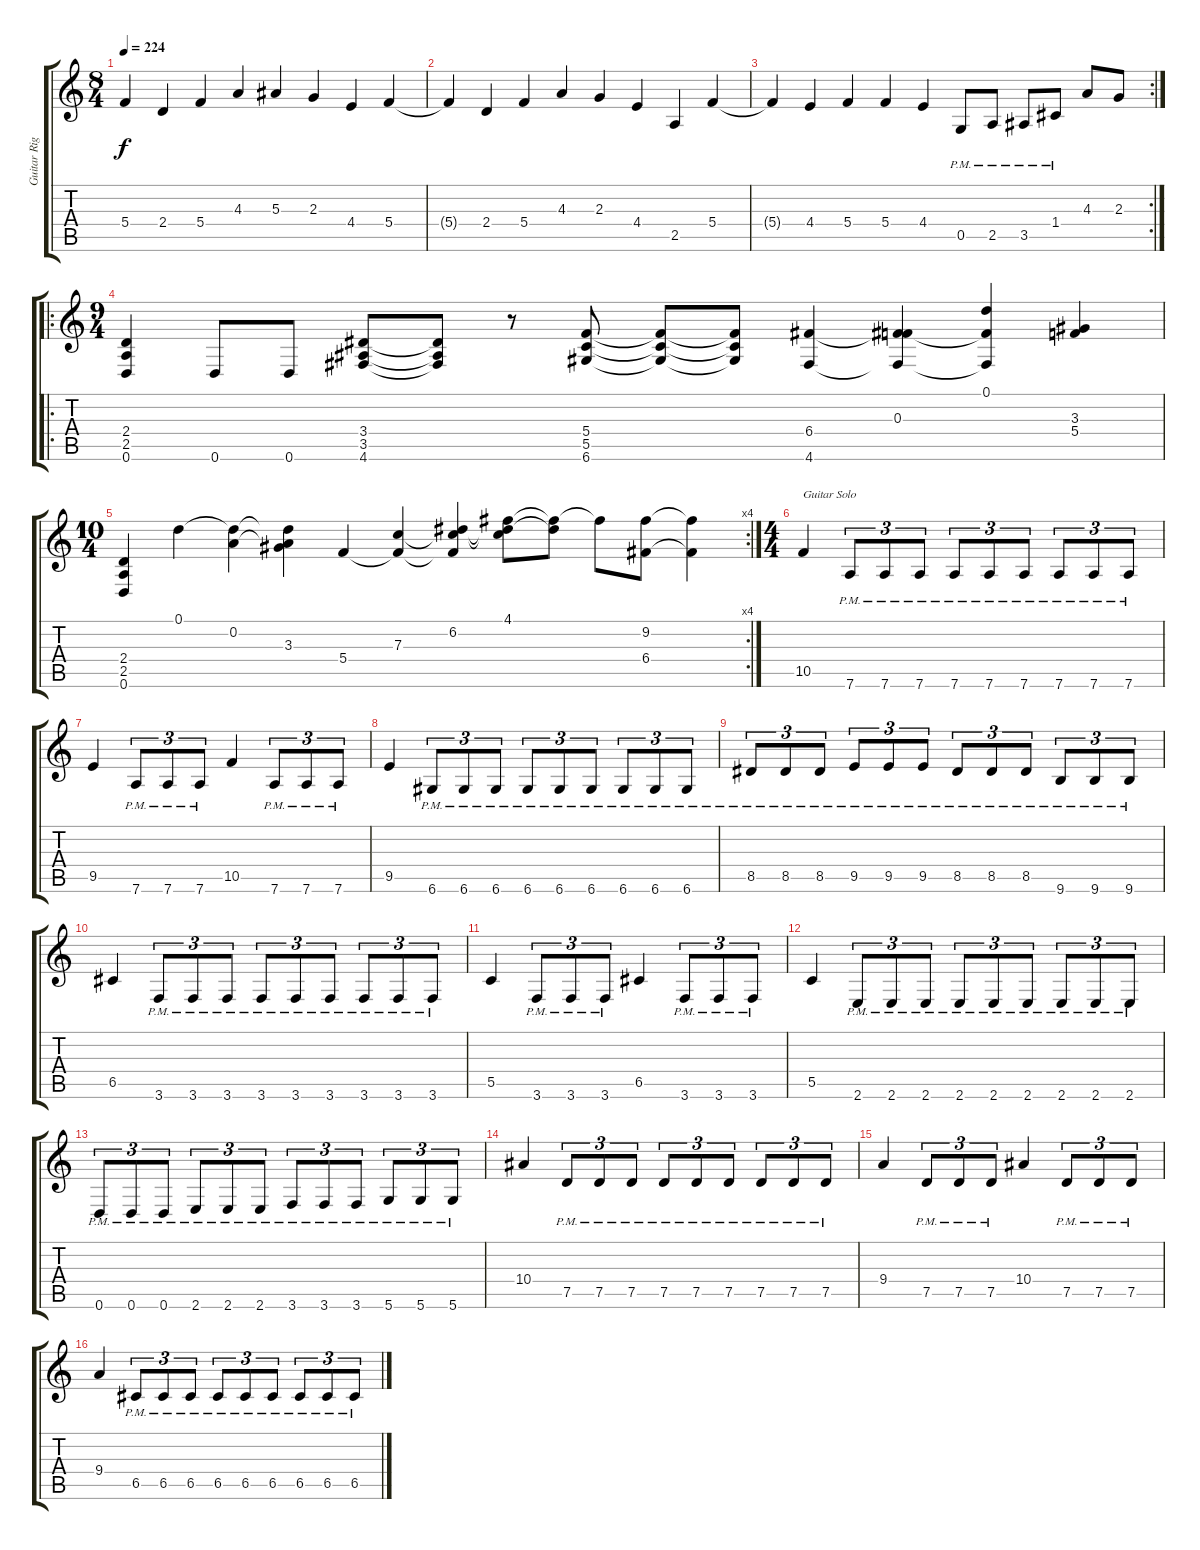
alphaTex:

\track ("Guitar Right" "Guitar Rig") {instrument distortionguitar}
\staff {score tabs}
\tuning (D4 A3 F3 C3 G2 D2) {hide}
\ts (8 4)
\tempo 224
\clef g2
\ks c
5.4{t}.4{dy f} 2.4.4 5.4.4 4.3.4 5.3.4 2.3.4 4.4.4 5.4.4 |
5.4{t}.4 2.4.4 5.4.4 4.3.4 2.3.4 4.4.4 2.5.4 5.4.4 |
\rc 2
5.4{t}.4 4.4.4 5.4.4 5.4.4 4.4.4 0.5{pm}.8 2.5{pm}.8 3.5{pm}.8 1.4{pm}.8 4.3.8 2.3.8 |
\ro
\ts (9 4)
(2.4 2.5 0.6).4 0.6.8 0.6.8 (3.4 3.5 4.6).8 (3.4{t} 3.5{t} 4.6{t}).8 r.8 (5.4 5.5 6.6).8 (5.4{t} 5.5{t} 6.6{t}).8 (5.4{t} 5.5{t} 6.6{t}).8 (6.4 4.6).4 (0.3 6.4{t} 4.6{t}).4 (0.1 6.4{t} 4.6{t}).4 (3.3 5.4).4 |
\rc 4
\ts (10 4)
(2.4 2.5 0.6).4 0.1.4 (0.1{t} 0.2).4 (0.1{t} 0.2{t} 3.3).4 5.4.4 (7.3 5.4{t}).4 (6.2 7.3{t} 5.4{t}).4 (4.1 6.2{t} 7.3{t}).8 (4.1{t} 6.2{t}).8 4.1{t}.8 (9.2 6.4).8 (9.2{t} 6.4{t}).4 |
\ts (4 4)
10.5.4{txt "Guitar Solo"} 7.6{pm}.8{tu (3 2)} 7.6{pm}.8{tu (3 2)} 7.6{pm}.8{tu (3 2)} 7.6{pm}.8{tu (3 2)} 7.6{pm}.8{tu (3 2)} 7.6{pm}.8{tu (3 2)} 7.6{pm}.8{tu (3 2)} 7.6{pm}.8{tu (3 2)} 7.6{pm}.8{tu (3 2)} |
9.5.4 7.6{pm}.8{tu (3 2)} 7.6{pm}.8{tu (3 2)} 7.6{pm}.8{tu (3 2)} 10.5.4 7.6{pm}.8{tu (3 2)} 7.6{pm}.8{tu (3 2)} 7.6{pm}.8{tu (3 2)} |
9.5.4 6.6{pm}.8{tu (3 2)} 6.6{pm}.8{tu (3 2)} 6.6{pm}.8{tu (3 2)} 6.6{pm}.8{tu (3 2)} 6.6{pm}.8{tu (3 2)} 6.6{pm}.8{tu (3 2)} 6.6{pm}.8{tu (3 2)} 6.6{pm}.8{tu (3 2)} 6.6{pm}.8{tu (3 2)} |
8.5{pm}.8{tu (3 2)} 8.5{pm}.8{tu (3 2)} 8.5{pm}.8{tu (3 2)} 9.5{pm}.8{tu (3 2)} 9.5{pm}.8{tu (3 2)} 9.5{pm}.8{tu (3 2)} 8.5{pm}.8{tu (3 2)} 8.5{pm}.8{tu (3 2)} 8.5{pm}.8{tu (3 2)} 9.6{pm}.8{tu (3 2)} 9.6{pm}.8{tu (3 2)} 9.6{pm}.8{tu (3 2)} |
6.5.4 3.6{pm}.8{tu (3 2)} 3.6{pm}.8{tu (3 2)} 3.6{pm}.8{tu (3 2)} 3.6{pm}.8{tu (3 2)} 3.6{pm}.8{tu (3 2)} 3.6{pm}.8{tu (3 2)} 3.6{pm}.8{tu (3 2)} 3.6{pm}.8{tu (3 2)} 3.6{pm}.8{tu (3 2)} |
5.5.4 3.6{pm}.8{tu (3 2)} 3.6{pm}.8{tu (3 2)} 3.6{pm}.8{tu (3 2)} 6.5.4 3.6{pm}.8{tu (3 2)} 3.6{pm}.8{tu (3 2)} 3.6{pm}.8{tu (3 2)} |
5.5.4 2.6{pm}.8{tu (3 2)} 2.6{pm}.8{tu (3 2)} 2.6{pm}.8{tu (3 2)} 2.6{pm}.8{tu (3 2)} 2.6{pm}.8{tu (3 2)} 2.6{pm}.8{tu (3 2)} 2.6{pm}.8{tu (3 2)} 2.6{pm}.8{tu (3 2)} 2.6{pm}.8{tu (3 2)} |
0.6{pm}.8{tu (3 2)} 0.6{pm}.8{tu (3 2)} 0.6{pm}.8{tu (3 2)} 2.6{pm}.8{tu (3 2)} 2.6{pm}.8{tu (3 2)} 2.6{pm}.8{tu (3 2)} 3.6{pm}.8{tu (3 2)} 3.6{pm}.8{tu (3 2)} 3.6{pm}.8{tu (3 2)} 5.6{pm}.8{tu (3 2)} 5.6{pm}.8{tu (3 2)} 5.6{pm}.8{tu (3 2)} |
10.4.4 7.5{pm}.8{tu (3 2)} 7.5{pm}.8{tu (3 2)} 7.5{pm}.8{tu (3 2)} 7.5{pm}.8{tu (3 2)} 7.5{pm}.8{tu (3 2)} 7.5{pm}.8{tu (3 2)} 7.5{pm}.8{tu (3 2)} 7.5{pm}.8{tu (3 2)} 7.5{pm}.8{tu (3 2)} |
9.4.4 7.5{pm}.8{tu (3 2)} 7.5{pm}.8{tu (3 2)} 7.5{pm}.8{tu (3 2)} 10.4.4 7.5{pm}.8{tu (3 2)} 7.5{pm}.8{tu (3 2)} 7.5{pm}.8{tu (3 2)} |
9.4.4 6.5{pm}.8{tu (3 2)} 6.5{pm}.8{tu (3 2)} 6.5{pm}.8{tu (3 2)} 6.5{pm}.8{tu (3 2)} 6.5{pm}.8{tu (3 2)} 6.5{pm}.8{tu (3 2)} 6.5{pm}.8{tu (3 2)} 6.5{pm}.8{tu (3 2)} 6.5{pm}.8{tu (3 2)}
